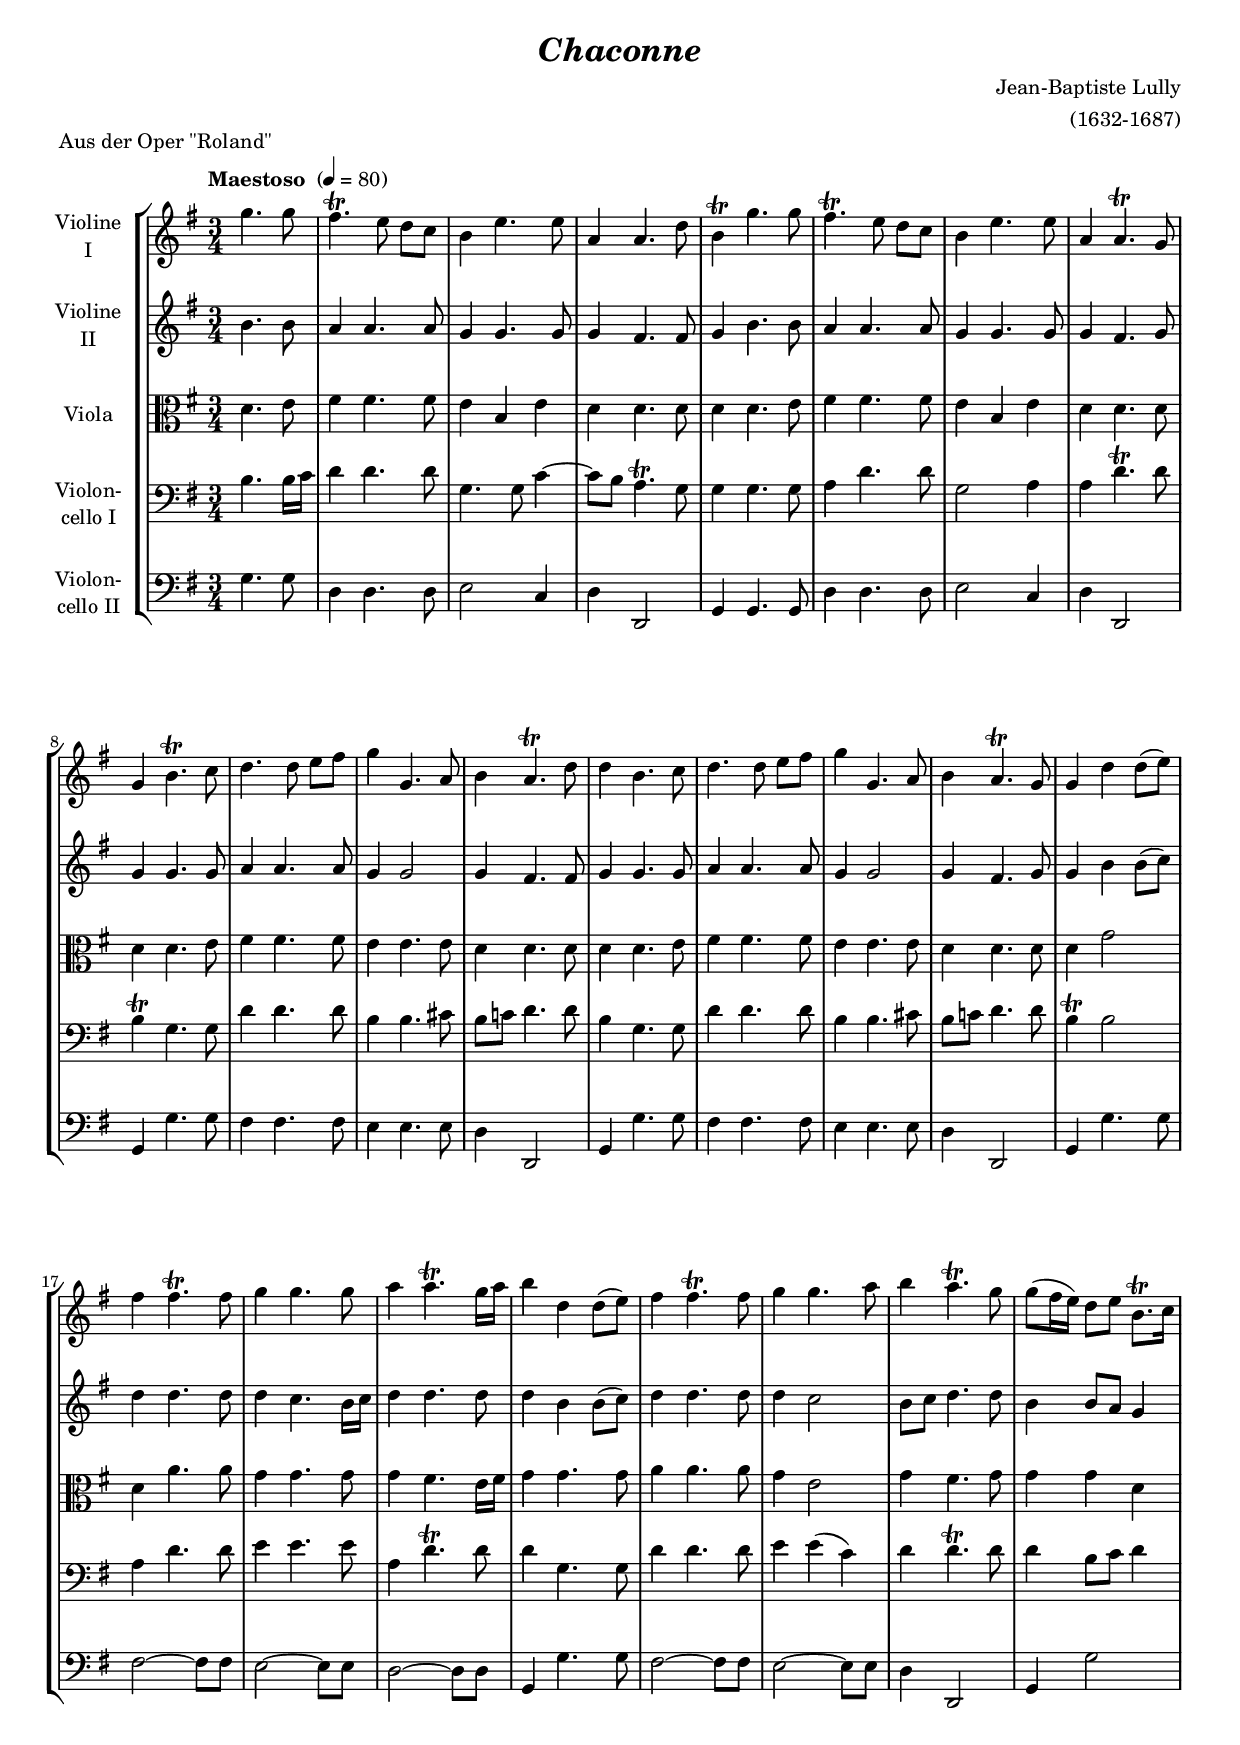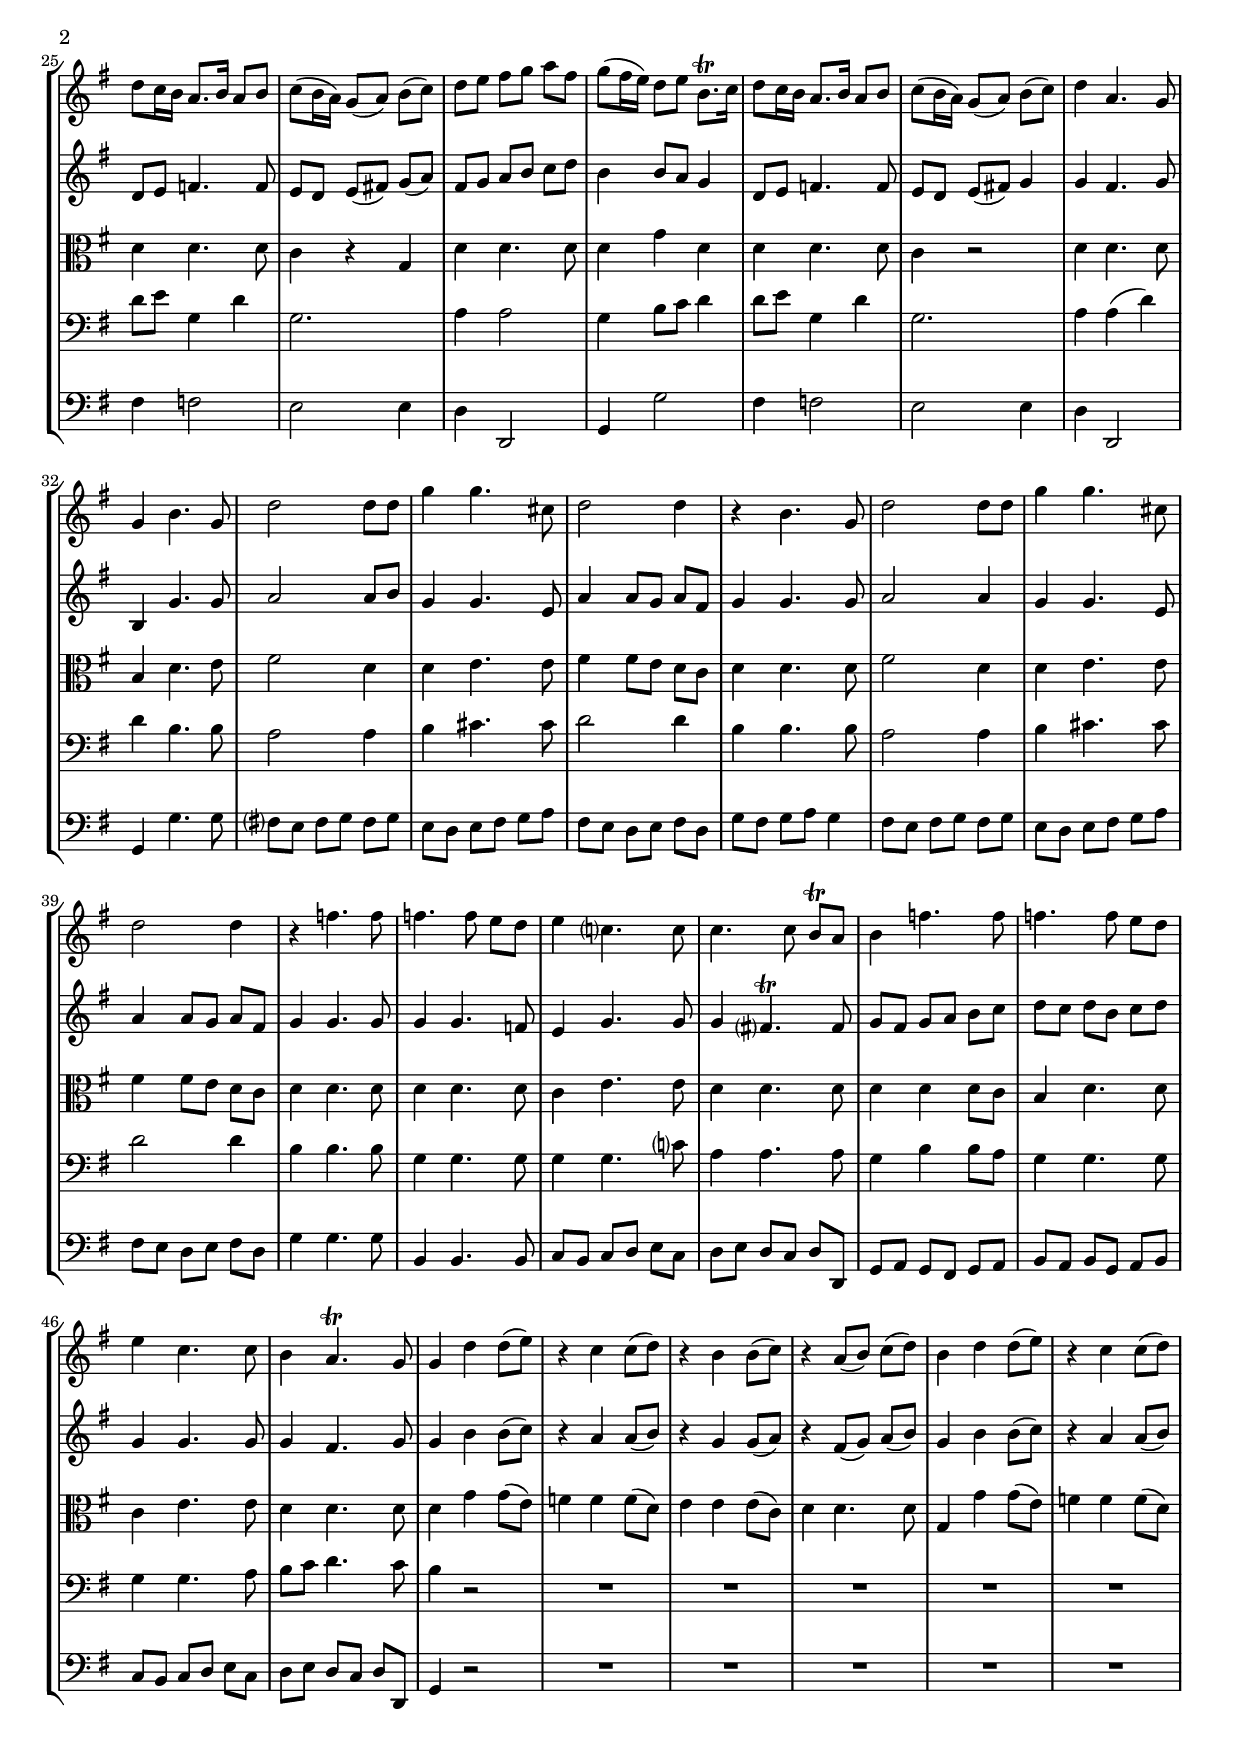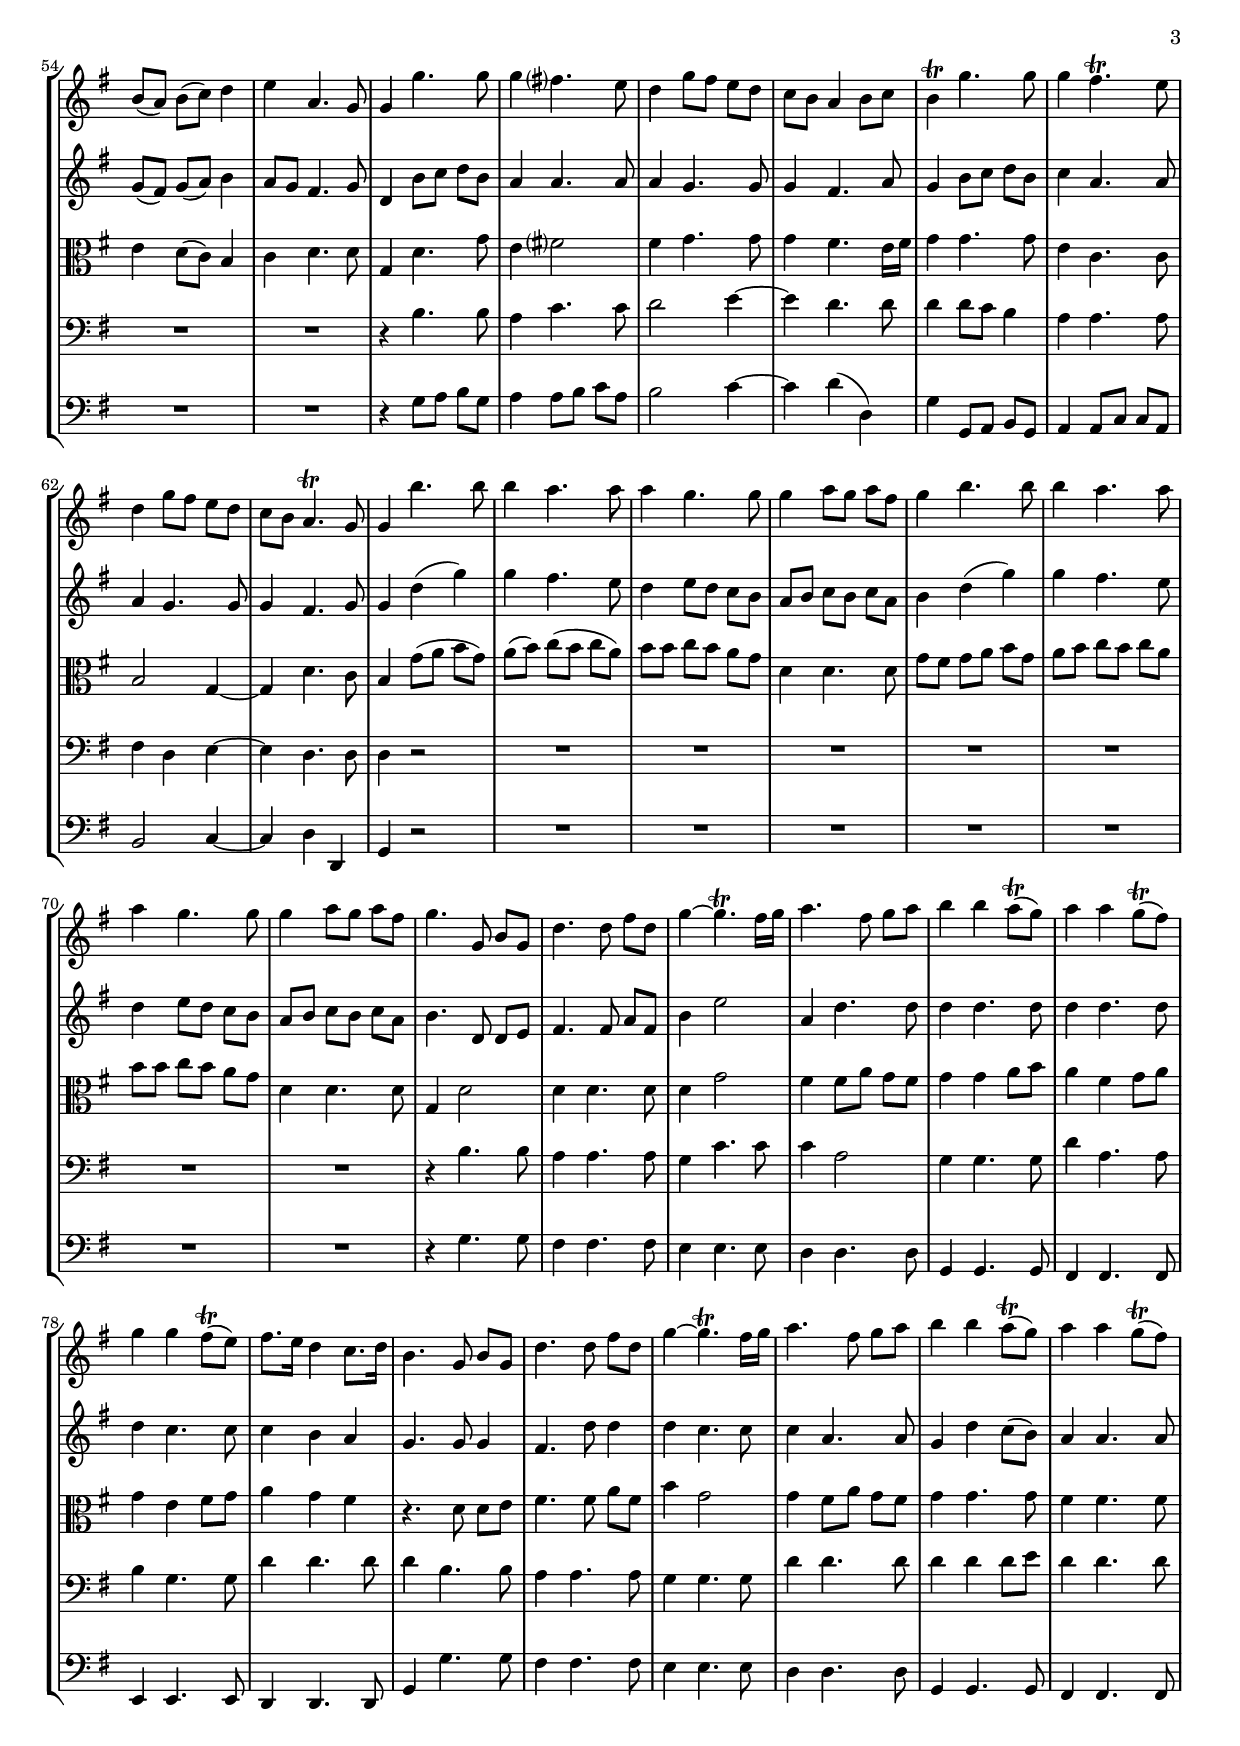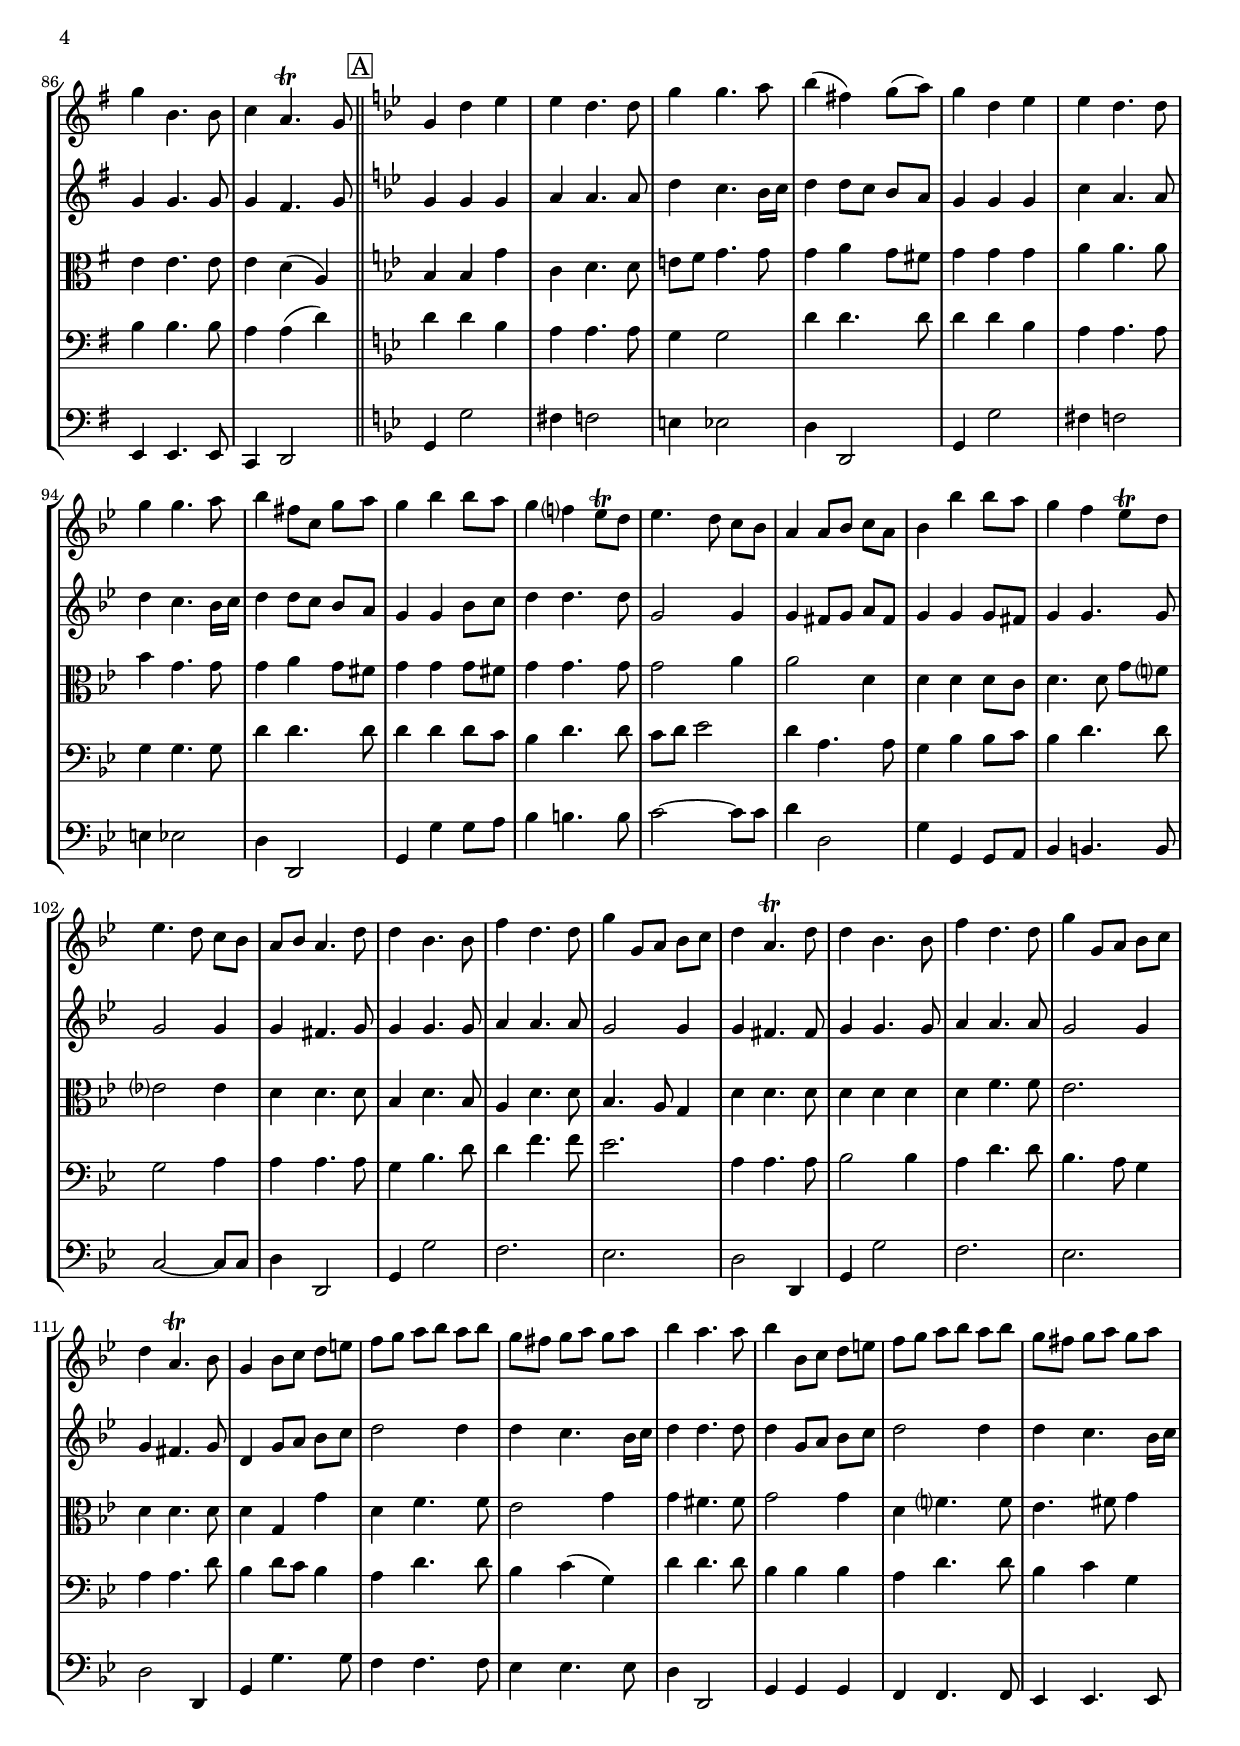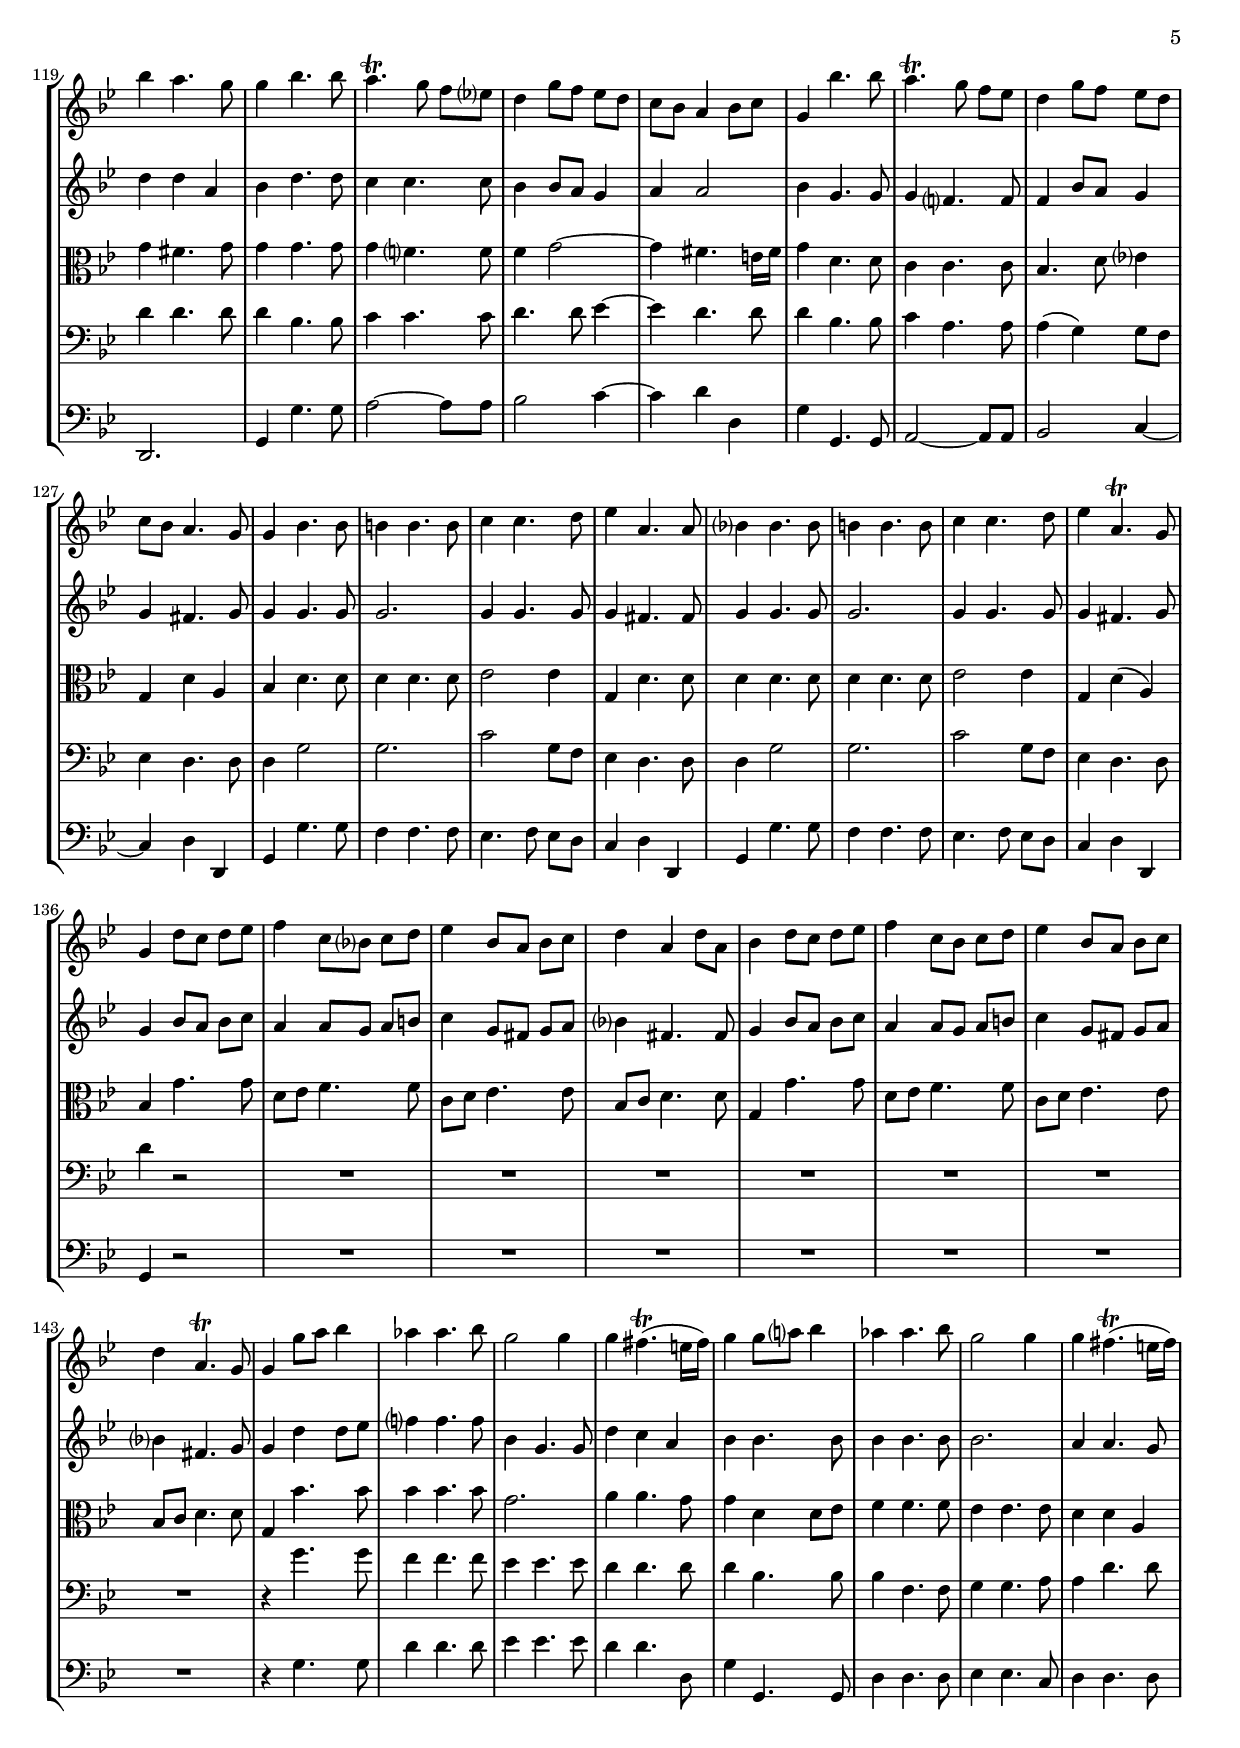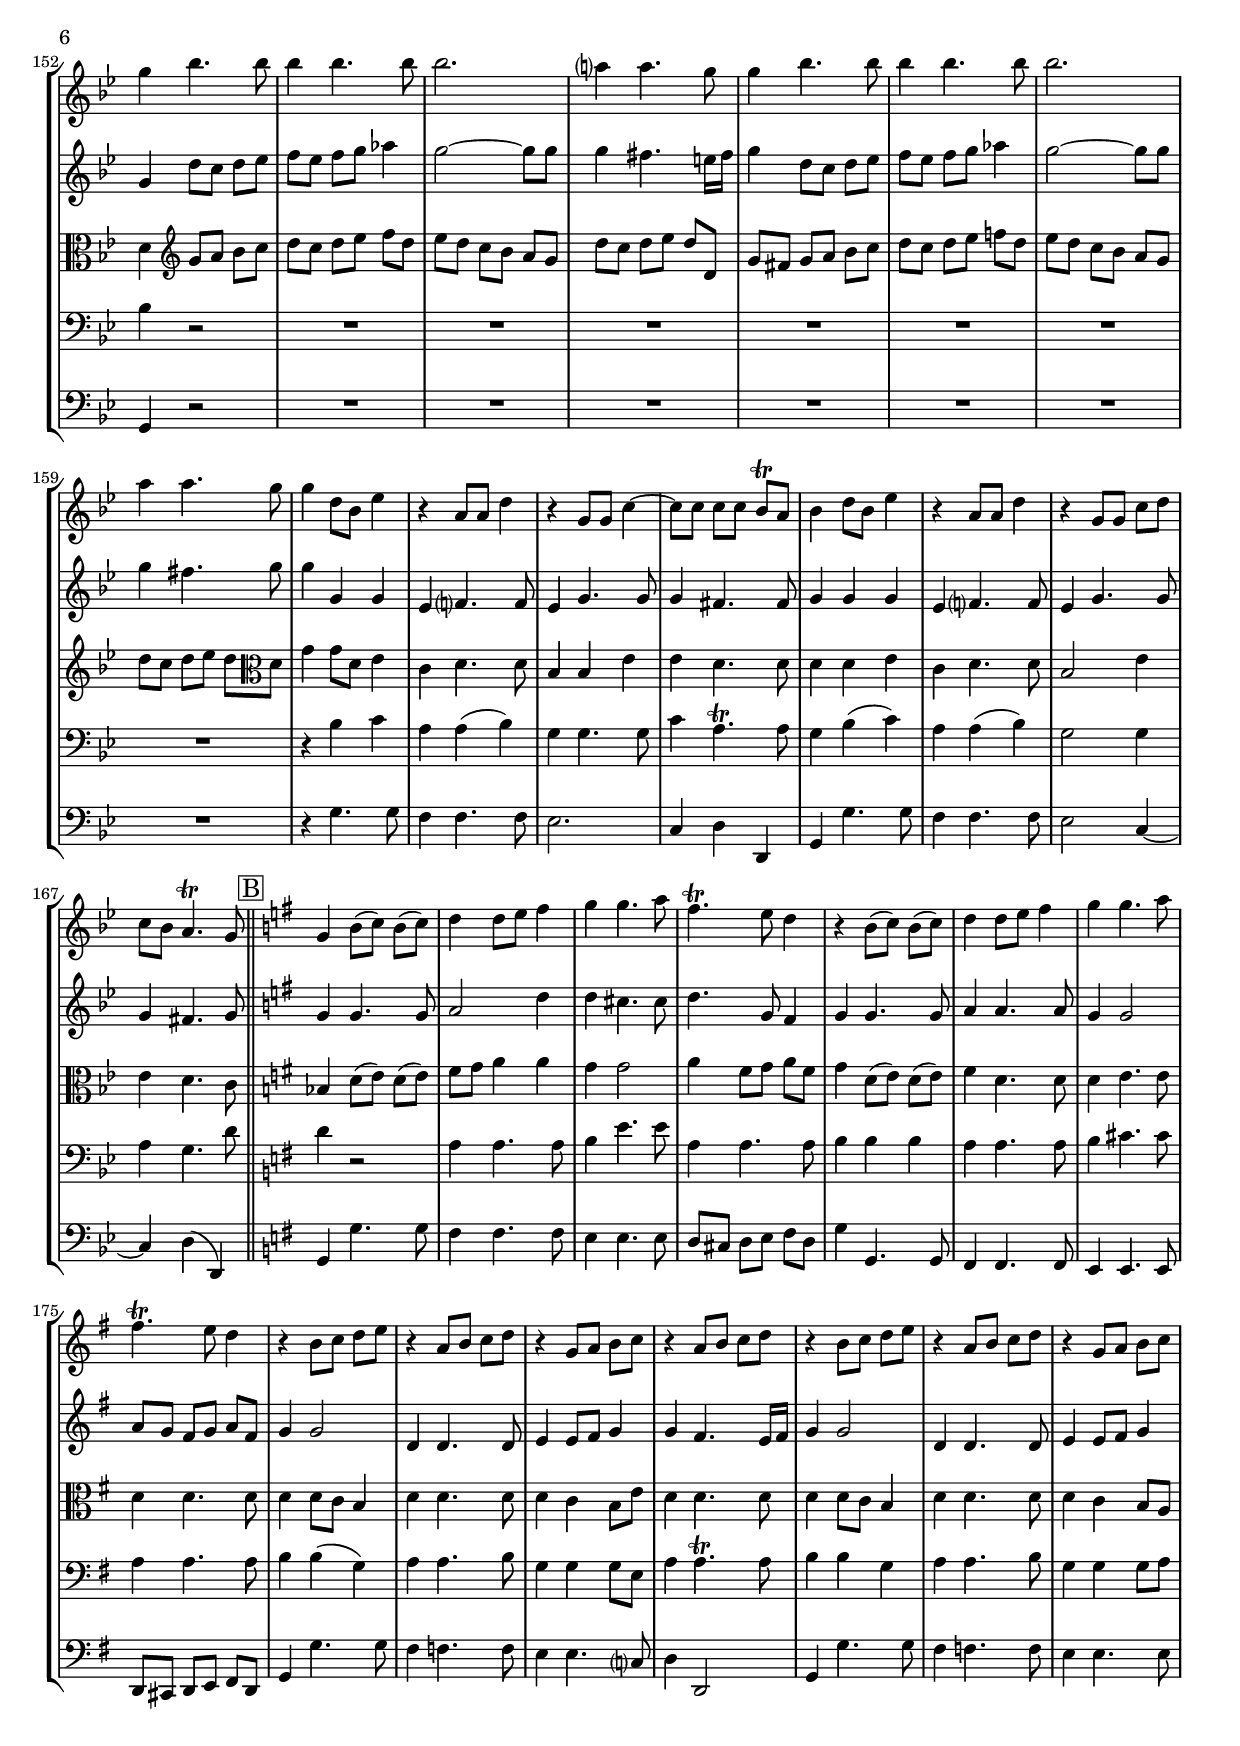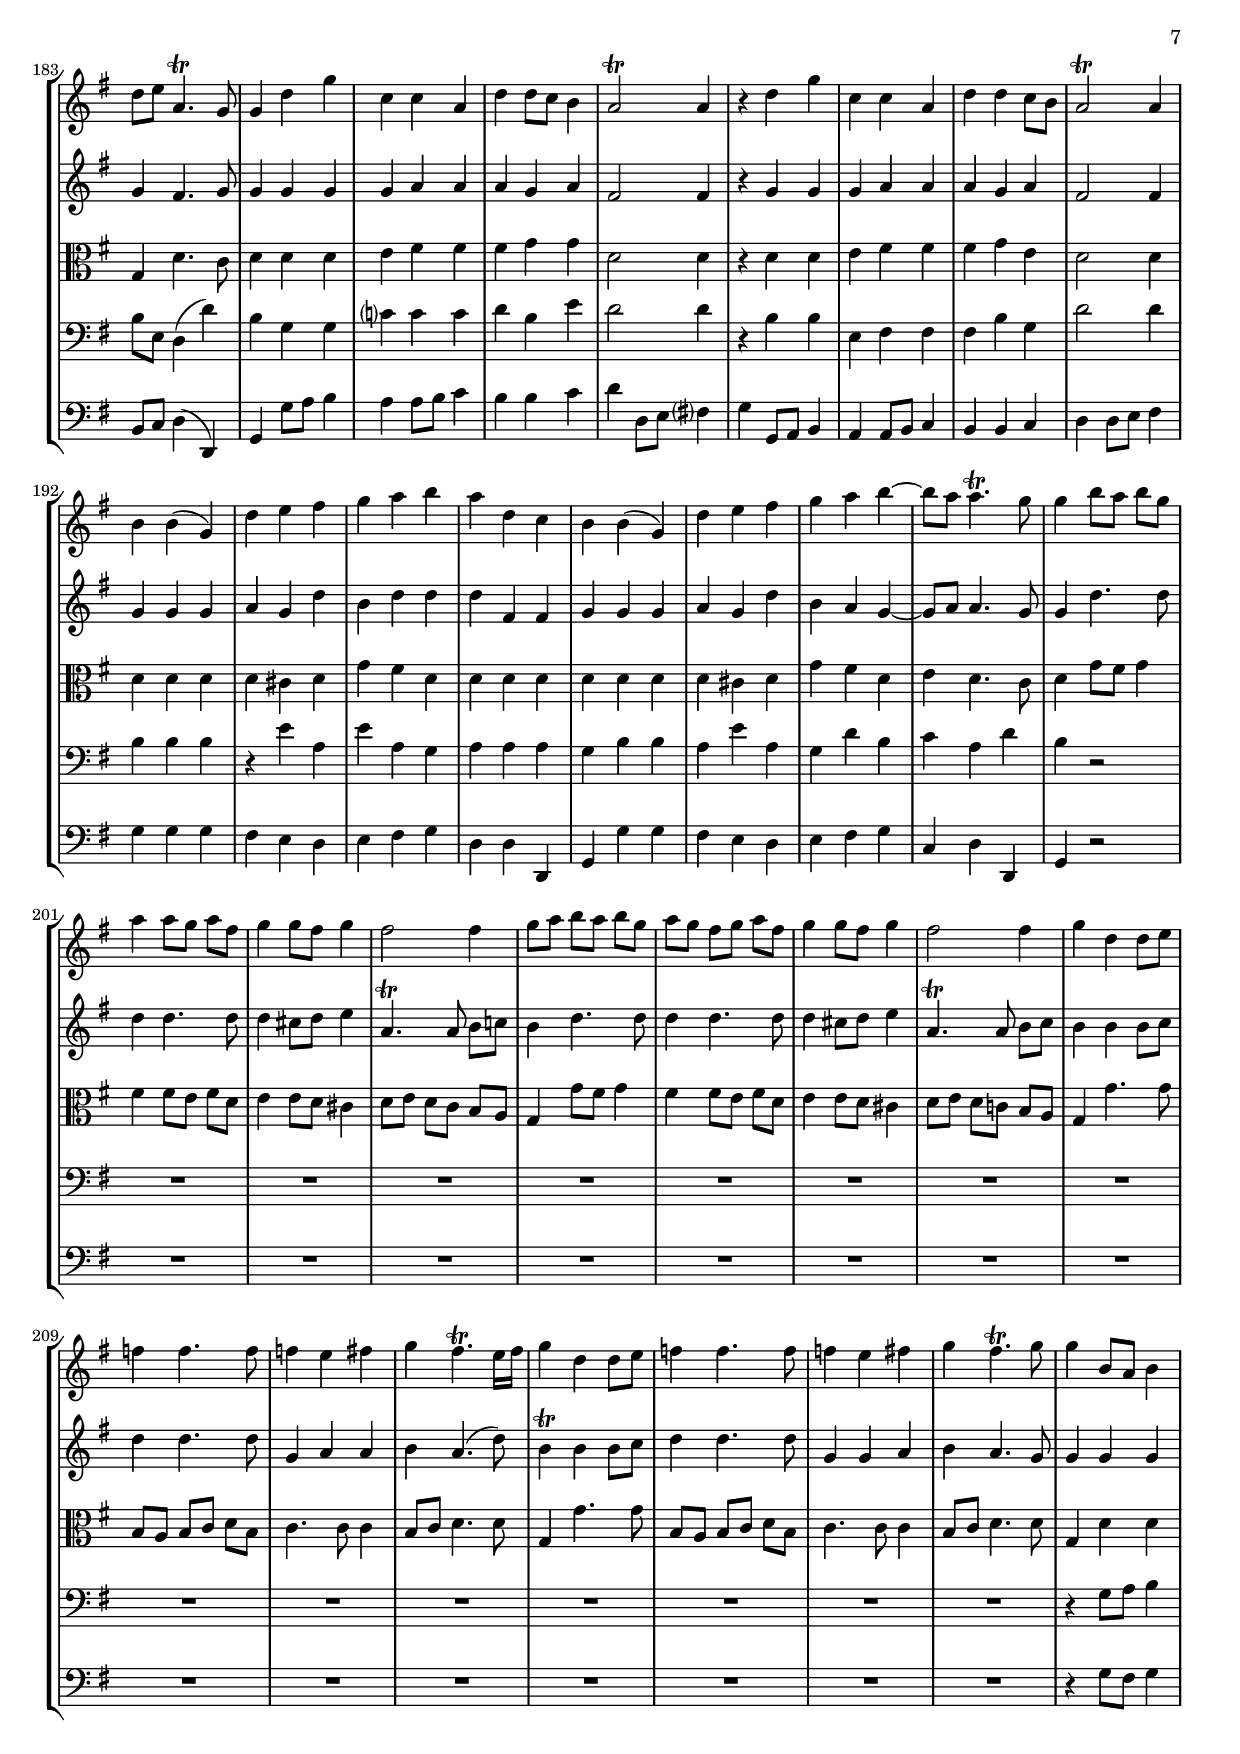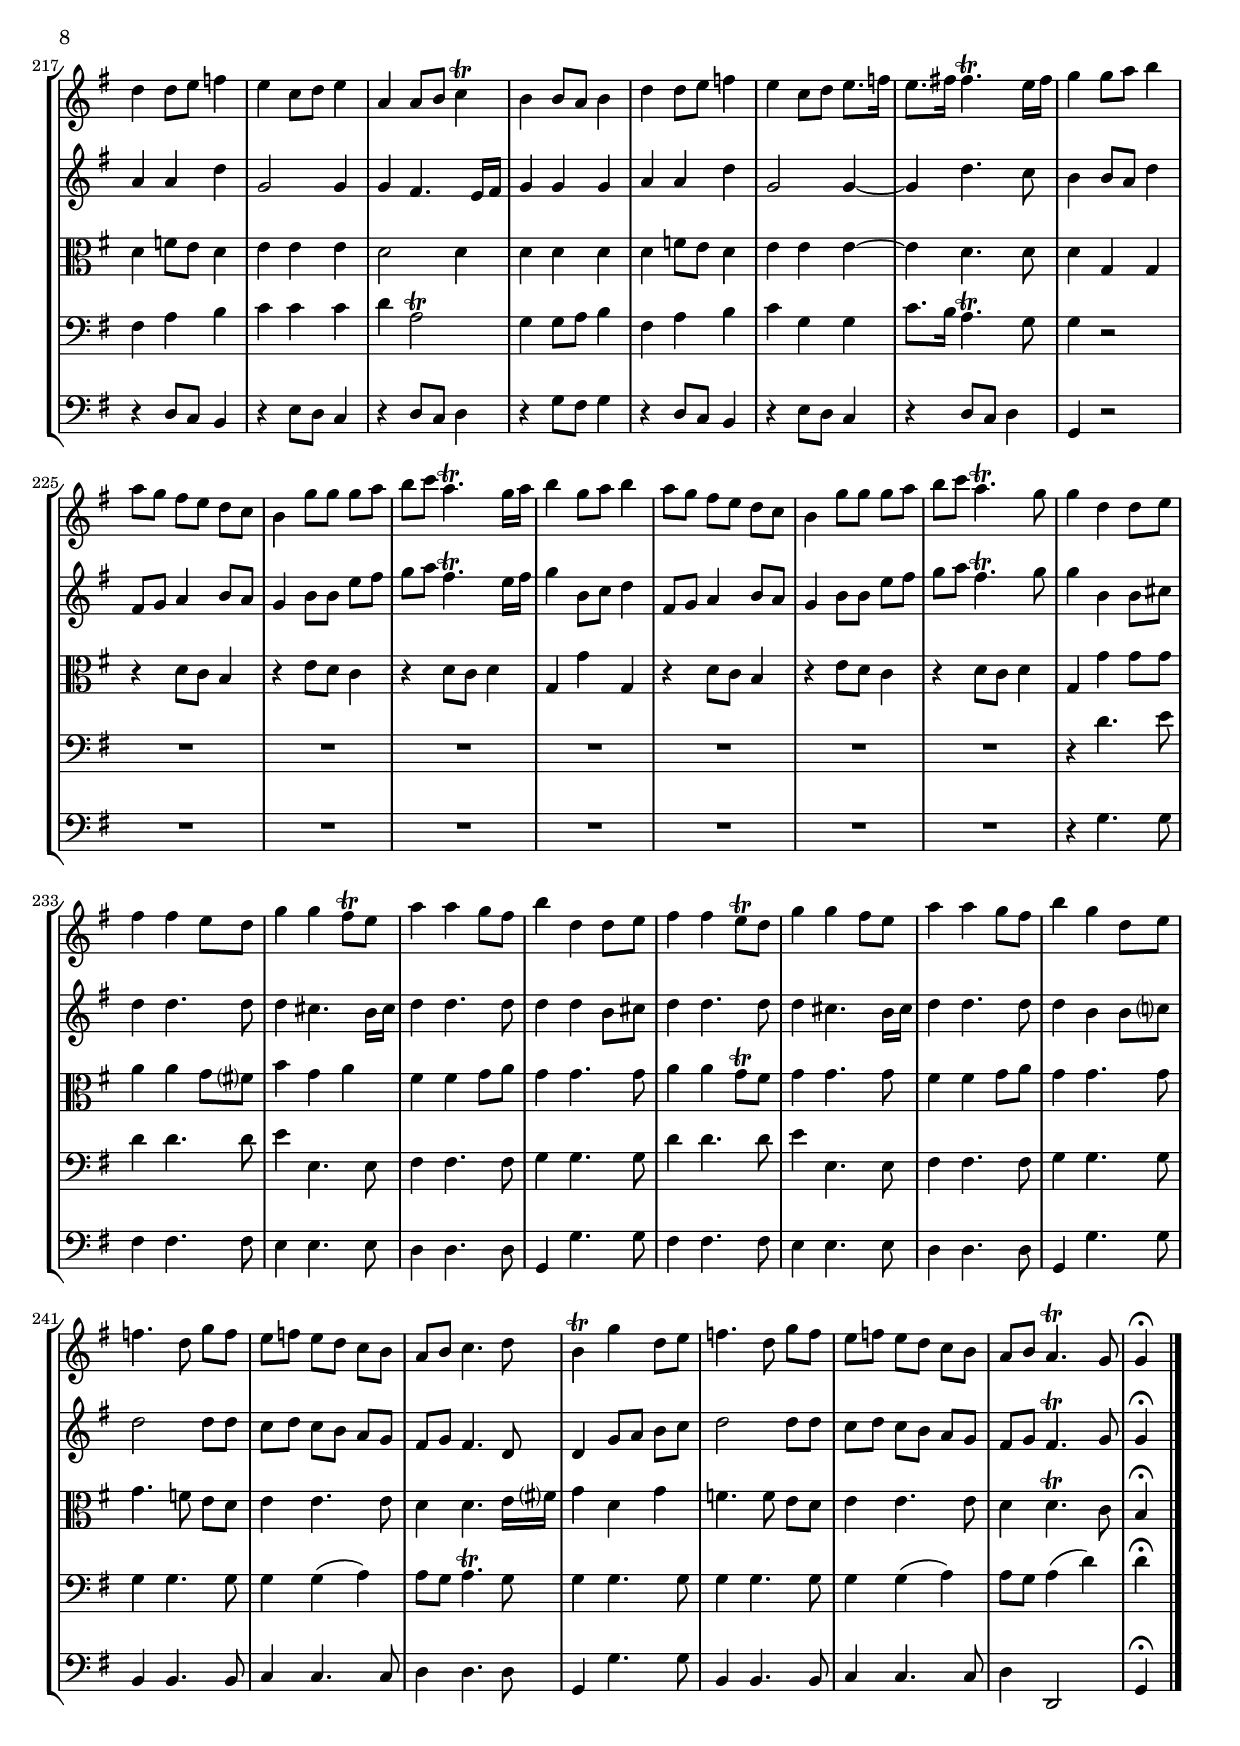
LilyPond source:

\version "2.18.2"
\include "deutsch.ly"
  
#(set-global-staff-size 17.75)

\header {
  title     = \markup \bold \italic "Chaconne"
  composer  = "Jean-Baptiste Lully"
  arranger  = "(1632-1687)"
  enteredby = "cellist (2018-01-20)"
  piece     = "Aus der Oper \"Roland\""
}

voiceconsts = {
  \key g \major
  \time 3/4
  \clef "treble"
%  \numericTimeSignature
  \compressFullBarRests
  % Set default beaming for all staves
  \set Timing.beamExceptions = #'()
  \set Timing.baseMoment     = #(ly:make-moment 1 4)
  \set Timing.beatStructure  = #'(1 1 1)
  \tempo "Maestoso " 4=80
}

micl = "clarinet"
mifl = "flute"
miob = "oboe"
mifh = "french horn"
misx = "tenor sax"
mist = "string ensemble 1"
miba = "cello"

boxa = { \bar "||" \mark \markup \box "A" \key g \minor }
boxb = { \bar "||" \mark \markup \box "B" \key g \major }

va = \relative c''' {
  \voiceconsts

  \partial 2 g4. g8
  fis4.\trill e8 d c
  h4 e4. e8
  a,4 a4. d8
  h4\trill g'4. g8
  fis4.\trill e8 d c
  h4 e4. e8
  a,4 a4.\trill g8
  g4 h4.\trill c8
  d4. d8 e fis
  
  g4 g,4. a8
  h4 a4.\trill d8
  d4 h4. c8
  d4. d8 e fis
  g4 g,4. a8
  h4 a4.\trill g8
  g4 d' d8( e)
  fis4 fis4.\trill fis8
  g4 g4. g8
  a4 a4.\trill g16 a

  h4 d, d8( e)
  fis4 fis4.\trill fis8
  g4 g4. a8
  h4 a4.\trill g8
  g( fis16 e) d8 e h8.\trill c16
  d8 c16 h a8. h16 a8 h
  c( h16 a) g8( a) h( c)
  d e fis g a fis

  g( fis16 e) d8 e h8.\trill c16
  d8 c16 h a8. h16 a8 h
  c( h16 a) g8( a) h( c)
  d4 a4. g8
  g4 h4. g8
  d'2 d8 d
  g4 g4. cis,8
  d2 d4
  r h4. g8

  d'2 d8 d
  g4 g4. cis,8
  d2 d4
  r f4. f8
  f4. f8 e d
  e4 c?4. c8
  c4. c8 h\trill a
  h4 f'4. f8
  f4. f8 e d
  e4 c4. c8

  h4 a4.\trill g8
  g4 d' d8( e)
  r4 c c8( d)
  r4 h h8( c)
  r4 a8( h) c( d)
  h4 d d8( e)
  r4 c c8( d)
  h( a) h( c) d4
  e a,4. g8
  g4 g'4. g8

  g4 fis?4. e8
  d4 g8 fis e d
  c h a4 h8 c
  h4\trill g'4. g8
  g4 fis4.\trill e8
  d4 g8 fis e d
  c h a4.\trill g8
  g4 h'4. h8
  h4 a4. a8
  a4 g4. g8

  g4 a8 g a fis
  g4 h4. h8
  h4 a4. a8
  a4 g4. g8
  g4 a8 g a fis
  g4. g,8 h g
  d'4. d8 fis d
  g4~ g4.\trill fis16 g
  a4. fis8 g a

  h4 h a8(\trill g)
  a4 a g8(\trill fis)
  g4 g fis8(\trill e)
  fis8. e16 d4 c8. d16
  h4. g8 h g
  d'4. d8 fis d
  g4~ g4.\trill fis16 g
  a4. fis8 g a
  h4 h a8(\trill g)

  a4 a g8(\trill fis)
  g4 h,4. h8
  c4 a4.\trill g8 \boxa
  g4 d' es
  es d4. d8
  g4 g4. a8
  b4( fis) g8( a)
  g4 d es
  es d4. d8
  g4 g4. a8

  b4 fis8 c g' a
  g4 b b8 a
  g4 f? es8\trill d
  es4. d8 c b
  a4 a8 b c a
  b4 b' b8 a
  g4 f es8\trill d
  es4. d8 c b
  a b a4. d8

  d4 b4. b8
  f'4 d4. d8
  g4 g,8 a b c
  d4 a4.\trill d8
  d4 b4. b8
  f'4 d4. d8
  g4 g,8 a b c
  d4 a4.\trill b8
  g4 b8 c d e
  f g a b a b

  g fis g a g a
  b4 a4. a8
  b4 b,8 c d e
  f g a b a b
  g fis g a g a
  b4 a4. g8
  g4 b4. b8
  a4.\trill g8 f es?

  d4 g8 f es d
  c b a4 b8 c
  g4 b'4. b8
  a4.\trill g8 f es
  d4 g8 f es d
  c b a4. g8
  g4 b4. b8
  h4 h4. h8
  c4 c4. d8
  es4 a,4. a8

  b?4 b4. b8
  h4 h4. h8
  c4 c4. d8
  es4 a,4.\trill g8
  g4 d'8 c d es
  f4 c8 b? c d
  es4 b8 a b c
  d4 a d8 a
  b4 d8 c d es
  f4 c8 b c d

  es4 b8 a b c
  d4 a4.\trill g8
  g4 g'8 a b4
  as4 as4. b8
  g2 g4
  g fis4.(\trill e16 fis)
  g4 g8 a? b4
  as4 as4. b8
  g2 g4
  g fis4.(\trill e16 fis)

  g4 b4. b8
  b4 b4. b8
  b2.
  a?4 a4. g8
  g4 b4. b8
  b4 b4. b8
  b2.
  a4 a4. g8
  g4 d8 b es4
  r a,8 a d4
  r g,8 g c4~

  c8 c c c b\trill a
  b4 d8 b es4
  r a,8 a d4
  r g,8 g c d
  c b a4.\trill g8 \boxb
  g4 h8( c) h( c)
  d4 d8 e fis4
  g g4. a8
  fis4.\trill e8 d4

  r h8( c) h( c)
  d4 d8 e fis4
  g g4. a8
  fis4.\trill e8 d4
  r h8 c d e
  r4 a,8 h c d
  r4 g,8 a h c
  r4 a8 h c d
  r4 h8 c d e
  r4 a,8 h c d

  r4 g,8 a h c
  d e a,4.\trill g8
  g4 d' g
  c, c a
  d d8 c h4
  a2\trill a4
  r d g
  c, c a
  d d c8 h
  a2\trill a4
  h h( g)
  d' e fis

  g a h
  a d, c
  h h( g)
  d' e fis
  g a h~
  h8 a a4.\trill g8
  g4 h8 a h g
  a4 a8 g a fis
  g4 g8 fis g4
  fis2 fis4

  g8 a h a h g
  a g fis g a fis
  g4 g8 fis g4
  fis2 fis4
  g d d8 e
  f4 f4. f8
  f4 e fis
  g fis4.\trill e16 fis
  g4 d d8 e
  f4 f4. f8

  f4 e fis
  g fis4.\trill g8
  g4 h,8 a h4
  d d8 e f4
  e c8 d e4
  a, a8 h c4\trill
  h h8 a h4
  d d8 e f4
  e c8 d e8. f16

  e8. fis!16 fis4.\trill e16 fis
  g4 g8 a h4
  a8 g fis e d c
  h4 g'8 g g a
  h c a4.\trill g16 a
  h4 g8 a h4
  a8 g fis e d c
  h4 g'8 g g a

  h c a4.\trill g8
  g4 d d8 e
  fis4 fis e8 d
  g4 g fis8\trill e
  a4 a g8 fis
  h4 d, d8 e
  fis4 fis e8\trill d
  g4 g fis8 e
  a4 a g8 fis
  h4 g d8 e

  f4. d8 g f
  e f e d c h
  a h c4. d8
  h4\trill g' d8 e
  f4. d8 g f
  e f e d c h
  a h a4.\trill g8
  g4\fermata \bar "|."
}

vb = \relative c'' {
  \voiceconsts

  \partial 2 h4. h8
  a4 a4. a8
  g4 g4. g8
  g4 fis4. fis8
  g4 h4. h8
  a4 a4. a8
  g4 g4. g8
  g4 fis4. g8
  g4 g4. g8
  a4 a4. a8
  g4 g2
  
  g4 fis4. fis8
  g4 g4. g8
  a4 a4. a8
  g4 g2
  g4 fis4. g8
  g4 h h8( c)
  d4 d4. d8
  d4 c4. h16 c
  d4 d4. d8
  d4 h h8( c)
  d4 d4. d8

  d4 c2
  h8 c d4. d8
  h4 h8 a g4
  d8 e f4. f8
  e d e( fis!) g( a)
  fis g a h c d
  h4 h8 a g4
  d8 e f4. f8
  e d e( fis!) g4

  g fis4. g8
  h,4 g'4. g8
  a2 a8 h
  g4 g4. e8
  a4 a8 g a fis
  g4 g4. g8
  a2 a4
  g g4. e8
  a4 a8 g a fis
  g4 g4. g8

  g4 g4. f8
  e4 g4. g8
  g4 fis?4.\trill fis8
  g fis g a h c
  d c d h c d
  g,4 g4. g8
  g4 fis4. g8
  g4 h h8( c)
  r4 a a8( h)
  r4 g g8( a)

  r4 fis8( g) a( h)
  g4 h h8( c)
  r4 a a8( h)
  g( fis) g( a) h4
  a8 g fis4. g8
  d4 h'8 c d h
  a4 a4. a8
  a4 g4. g8
  g4 fis4. a8
  g4 h8 c d h

  c4 a4. a8
  a4 g4. g8
  g4 fis4. g8
  g4 d'( g)
  g fis4. e8
  d4 e8 d c h
  a h c h c a
  h4 d( g)
  g fis4. e8
  d4 e8 d c h

  a h c h c a
  h4. d,8 d e
  fis4. fis8 a fis
  h4 e2
  a,4 d4. d8
  d4 d4. d8
  d4 d4. d8
  d4 c4. c8
  c4 h a
  g4. g8 g4
  fis4. d'8 d4

  d c4. c8
  c4 a4. a8
  g4 d' c8( h)
  a4 a4. a8
  g4 g4. g8
  g4 fis4. g8 \boxa
  g4 g g
  a a4. a8
  d4 c4. b16 c
  d4 d8 c b a

  g4 g g
  c a4. a8
  d4 c4. b16 c
  d4 d8 c b a
  g4 g b8 c
  d4 d4. d8
  g,2 g4
  g fis8 g a fis
  g4 g g8 fis
  g4 g4. g8

  g2 g4
  g fis4. g8
  g4 g4. g8
  a4 a4. a8
  g2 g4
  g fis4. fis8
  g4 g4. g8
  a4 a4. a8
  g2 g4
  g fis4. g8
  d4 g8 a b c

  d2 d4
  d c4. b16 c
  d4 d4. d8
  d4 g,8 a b c
  d2 d4
  d c4. b16 c
  d4 d a
  b d4. d8
  c4 c4. c8
  b4 b8 a g4
  a a2

  b4 g4. g8
  g4 f?4. f8
  f4 b8 a g4
  g fis4. g8
  g4 g4. g8
  g2.
  g4 g4. g8
  g4 fis4. fis8
  g4 g4. g8
  g2.
  g4 g4. g8

  g4 fis4. g8
  g4 b8 a b c
  a4 a8 g a h
  c4 g8 fis g a
  b?4 fis4. fis8
  g4 b8 a b c
  a4 a8 g a h
  c4 g8 fis g a

  b?4 fis4. g8
  g4 d' d8 es
  f?4 f4. f8
  b,4 g4. g8
  d'4 c a
  b b4. b8
  b4 b4. b8
  b2.
  a4 a4. g8
  g4 d'8 c d es
  f es f g as4
  g2~ g8 g
  g4 fis4. e16 fis
  g4 d8 c d es
  f es f g as4
  g2~ g8 g
  g4 fis4. g8
  g4 g, g
  es f?4. f8

  es4 g4. g8
  g4 fis4. fis8
  g4 g g
  es4 f?4. f8
  es4 g4. g8
  g4 fis4. g8 \boxb
  g4 g4. g8
  a2 d4
  d cis4. cis8
  d4. g,8 fis4

  g g4. g8
  a4 a4. a8
  g4 g2
  a8 g fis g a fis
  g4 g2
  d4 d4. d8
  e4 e8 fis g4
  g fis4. e16 fis
  g4 g2
  d4 d4. d8
  e4 e8 fis g4

  g fis4. g8
  g4 g g
  g a a
  a g a
  fis2 fis4
  r g g
  g a a
  a g a
  fis2 fis4
  g g g
  a g d'
  h d d
  d fis, fis

  g g g
  a g d'
  h a g~
  g8 a a4. g8
  g4 d'4. d8
  d4 d4. d8
  d4 cis8 d e4
  a,4.\trill a8 h c!
  h4 d4. d8
  d4 d4. d8
  d4 cis8 d e4

  a,4.\trill a8 h c
  h4 h h8 c
  d4 d4. d8
  g,4 a a
  h a4.( d8)
  h4\trill h h8 c
  d4 d4. d8
  g,4 g a
  h a4. g8
  g4 g g
  a a d
  g,2 g4

  g fis4. e16 fis
  g4 g g
  a a d
  g,2 g4~
  g d'4. c8
  h4 h8 a d4
  fis,8 g a4 h8 a
  g4 h8 h e fis
  g a fis4.\trill e16 fis
  g4 h,8 c d4

  fis,8 g a4 h8 a
  g4 h8 h e fis
  g a fis4.\trill g8
  g4 h, h8 cis
  d4 d4. d8
  d4 cis4. h16 cis
  d4 d4. d8
  d4 d h8 cis
  d4 d4. d8

  d4 cis4. h16 cis
  d4 d4. d8
  d4 h h8 c?
  d2 d8 d
  c d c h a g
  fis g fis4. d8
  d4 g8 a h c
  d2 d8 d
  c d c h a g

  fis g fis4.\trill g8
  g4\fermata \bar "|."
}

vc = \relative c' {
  \voiceconsts
  \clef "alto"
  
  \partial 2 d4. e8
  fis4 fis4. fis8
  e4 h e
  d d4. d8
  d4 d4. e8
  fis4 fis4. fis8
  e4 h e
  d d4. d8
  d4 d4. e8
  fis4 fis4. fis8
  
  e4 e4. e8
  d4 d4. d8
  d4 d4. e8
  fis4 fis4. fis8
  e4 e4. e8
  d4 d4. d8
  d4 g2
  d4 a'4. a8
  g4 g4. g8
  g4 fis4. e16 fis
  g4 g4. g8

  a4 a4. a8
  g4 e2
  g4 fis4. g8
  g4 g d
  d d4. d8
  c4 r g
  d' d4. d8
  d4 g d
  d d4. d8
  c4 r2
  d4 d4. d8

  h4 d4. e8
  fis2 d4
  d e4. e8
  fis4 fis8 e d c
  d4 d4. d8
  fis2 d4
  d e4. e8
  fis4 fis8 e d c
  d4 d4. d8
  d4 d4. d8
  c4 e4. e8

  d4 d4. d8
  d4 d d8 c
  h4 d4. d8
  c4 e4. e8
  d4 d4. d8
  d4 g g8( e)
  f4 f f8( d)
  e4 e e8( c)
  d4 d4. d8
  g,4 g' g8( e)

  f4 f f8( d)
  e4 d8( c) h4
  c d4. d8
  g,4 d'4. g8
  e4 fis?2
  fis4 g4. g8
  g4 fis4. e16 fis
  g4 g4. g8
  e4 c4. c8
  h2 g4~

  g d'4. c8
  h4 g'8( a h g)
  a( h) c( h c a)
  h h c h a g
  d4 d4. d8
  g fis g a h g
  a h c h c a
  h h c h a g
  d4 d4. d8

  g,4 d'2
  d4 d4. d8
  d4 g2
  fis4 fis8 a g fis
  g4 g a8 h
  a4 fis g8 a
  g4 e fis8 g
  a4 g fis
  r4. d8 d e
  fis4. fis8 a fis
  h4 g2

  g4 fis8 a g fis
  g4 g4. g8
  fis4 fis4. fis8
  e4 e4. e8
  e4 d( a) \boxa
  b b g'
  c, d4. d8
  e f g4. g8
  g4 a g8 fis
  g4 g g

  a a4. a8
  b4 g4. g8
  g4 a g8 fis
  g4 g g8 fis
  g4 g4. g8
  g2 a4
  a2 d,4
  d d d8 c
  d4. d8 g f?
  es?2 es4
  d d4. d8

  b4 d4. b8
  a4 d4. d8
  b4. a8 g4
  d' d4. d8
  d4 d d
  d f4. f8
  es2.
  d4 d4. d8
  d4 g, g'
  d f4. f8
  es2 g4

  g fis4. fis8
  g2 g4
  d f?4. f8
  es4. fis8 g4
  g fis4. g8
  g4 g4. g8
  g4 f?4. f8
  f4 g2~
  g4 fis4. e16 fis
  g4 d4. d8

  c4 c4. c8
  b4. d8 es?4
  g, d' a
  b d4. d8
  d4 d4. d8
  es2 es4
  g, d'4. d8
  d4 d4. d8
  d4 d4. d8
  es2 es4
  g, d'( a)

  b g'4. g8
  d es f4. f8
  c d es4. es8
  b c d4. d8
  g,4 g'4. g8
  d es f4. f8
  c d es4. es8
  b c d4. d8
  g,4 b'4. b8

  b4 b4. b8
  g2.
  a4 a4. g8
  g4 d d8 es
  f4 f4. f8
  es4 es4. es8
  d4 d a
  d \clef "treble" g8 a b c
  d c d es f d
  es d c b a g

  d' c d es d d,
  g fis g a b c
  d c d es f! d
  es d c b a g
  d' c d es d \clef "alto" d,
  g4 g8 d es4
  c d4. d8
  b4 b es

  es d4. d8
  d4 d es
  c d4. d8
  b2 es4
  es d4. c8 \boxb
  b4 d8( e) d( e)
  fis g a4 a
  g g2
  a4 fis8 g a fis
  g4 d8( e) d( e)

  fis4 d4. d8
  d4 e4. e8
  d4 d4. d8
  d4 d8 c h4
  d d4. d8
  d4 c h8 e
  d4 d4. d8
  d4 d8 c h4
  d4 d4. d8
  d4 c h8 a

  g4 d'4. c8
  d4 d d
  e fis fis
  fis g g
  d2 d4
  r d d
  e fis fis
  fis g e
  d2 d4
  d d d
  d cis d
  g fis d
  d d d

  d d d
  d cis d
  g fis d
  e d4. c8
  d4 g8 fis g4
  fis fis8 e fis d
  e4 e8 d cis4
  d8 e d c h a
  g4 g'8 fis g4

  fis fis8 e fis d
  e4 e8 d cis4
  d8 e d c! h a
  g4 g'4. g8
  h, a h c d h
  c4. c8 c4
  h8 c d4. d8
  g,4 g'4. g8

  h, a h c d h
  c4. c8 c4
  h8 c d4. d8
  g,4 d' d
  d f8 e d4
  e e e
  d2 d4
  d d d
  d f8 e d4
  e e e~

  e d4. d8
  d4 g, g
  r d'8 c h4
  r e8 d c4
  r d8 c d4
  g, g' g,
  r d'8 c h4
  r e8 d c4
  r d8 c d4
  g, g' g8 g
  a4 a g8 fis?

  h4 g a
  fis fis g8 a
  g4 g4. g8
  a4 a g8\trill fis
  g4 g4. g8
  fis4 fis g8 a
  g4 g4. g8
  g4. f8 e d
  e4 e4. e8
  d4 d4. e16 fis?

  g4 d g
  f4. f8 e d
  e4 e4. e8
  d4 d4.\trill c8
  h4\fermata \bar "|."
}

vd = \relative c' {
  \voiceconsts
  \clef "bass"
  
  \partial 2 h4. h16 c
  d4 d4. d8
  g,4. g8 c4~
  c8 h a4.\trill g8
  g4 g4. g8
  a4 d4. d8
  g,2 a4
  a d4.\trill d8
  h4\trill g4. g8
  
  d'4 d4. d8
  h4 h4. cis8
  h c! d4. d8
  h4 g4. g8
  d'4 d4. d8
  h4 h4. cis8
  h c! d4. d8
  h4\trill h2
  a4 d4. d8

  e4 e4. e8
  a,4 d4.\trill d8
  d4 g,4. g8
  d'4 d4. d8
  e4 e( c)
  d4 d4.\trill d8
  d4 h8 c d4
  d8 e g,4 d'
  g,2.
  a4 a2
  g4 h8 c d4

  d8 e g,4 d'
  g,2.
  a4 a( d)
  d h4. h8
  a2 a4
  h cis4. cis8
  d2 d4
  h h4. h8
  a2 a4
  h cis4. cis8
  d2 d4

  h h4. h8
  g4 g4. g8
  g4 g4. c?8
  a4 a4. a8
  g4 h h8 a
  g4 g4. g8
  g4 g4. a8
  h c d4. c8
  h4 r2

  R2.*7
  r4 h4. h8
  a4 c4. c8
  d2 e4~
  e d4. d8
  d4 d8 c h4
  a4 a4. a8
  fis4 d e~
  e d4. d8
  d4 r2

  R2.*7
  r4 h'4. h8
  a4 a4. a8
  g4 c4. c8
  c4 a2
  g4 g4. g8
  d'4 a4. a8
  h4 g4. g8
  d'4 d4. d8

  d4 h4. h8
  a4 a4. a8
  g4 g4. g8
  d'4 d4. d8
  d4 d d8 e
  d4 d4. d8
  h4 h4. h8
  a4 a( d) \boxa
  d d b
  a a4. a8

  g4 g2
  d'4 d4. d8
  d4 d b
  a a4. a8
  g4 g4. g8
  d'4 d4. d8
  d4 d d8 c
  b4 d4. d8
  c8 d es2
  d4 a4. a8

  g4 b b8 c
  b4 d4. d8
  g,2 a4
  a a4. a8
  g4 b4. d8
  d4 f4. f8
  es2.
  a,4 a4. a8
  b2 b4
  a d4. d8

  b4. a8 g4
  a a4. d8
  b4 d8 c b4
  a d4. d8
  b4 c( g)
  d' d4. d8
  b4 b b
  a d4. d8
  b4 c g
  d' d4. d8

  d4 b4. b8
  c4 c4. c8
  d4. d8 es4~
  es d4. d8
  d4 b4. b8
  c4 a4. a8
  a4( g) g8 f
  es4 d4. d8
  d4 g2
  g2.

  c2 g8 f
  es4 d4. d8
  d4 g2
  g2.
  c2 g8 f
  es4 d4. d8
  d'4 r2
  R2.*7
  r4 g4. g8
  f4 f4. f8

  es4 es4. es8
  d4 d4. d8
  d4 b4. b8
  b4 f4. f8
  g4 g4. a8
  a4 d4. d8
  b4 r2
  R2.*7
  r4 b c
  a a( b)

  g4 g4. g8
  c4 a4.\trill a8
  g4 b( c)
  a a( b)
  g2 g4
  a g4. d'8 \boxb
  d4 r2
  a4 a4. a8
  h4 e4. e8
  a,4 a4. a8

  h4 h h
  a a4. a8
  h4 cis4. cis8
  a4 a4. a8
  h4 h( g)
  a a4. h8
  g4 g g8 e
  a4 a4.\trill a8
  h4 h g

  a a4. h8
  g4 g g8 a
  h e, d4( d')
  h g g
  c? c c
  d h e
  d2 d4
  r h h
  e, fis fis
  fis h g

  d'2 d4
  h h h
  r e a,
  e' a, g
  a a a
  g h  h
  a e' a,
  g d' h
  c a d
  h r2
  R2.*15

  r4 g8 a h4
  fis a h
  c c c
  d a2\trill
  g4 g8 a h4
  fis a h
  c g g
  c8. h16 a4.\trill g8
  g4 r2

  R2.*7
  r4 d'4. e8
  d4 d4. d8
  e4 e,4. e8
  fis4 fis4. fis8
  g4 g4. g8
  d'4 d4. d8
  e4 e,4. e8
  fis4 fis4. fis8

  g4 g4. g8
  g4 g4. g8
  g4 g( a)
  a8 g a4.\trill g8
  g4 g4. g8
  g4 g4. g8
  g4 g( a)
  a8 g a4( d)
  d\fermata \bar "|."
}

ve = \relative c' {
  \voiceconsts
  \clef "bass"

  \partial 2 g4. g8
  d4 d4. d8
  e2 c4
  d d,2
  g4 g4. g8
  d'4 d4. d8
  e2 c4
  d d,2
  g4 g'4. g8
  fis4 fis4. fis8
  e4 e4. e8
  d4 d,2
  
  g4 g'4. g8
  fis4 fis4. fis8
  e4 e4. e8
  d4 d,2
  g4 g'4. g8
  fis2~ fis8 fis
  e2~ e8 e
  d2~ d8 d
  g,4 g'4. g8
  fis2~ fis8 fis
  e2~ e8 e
  d4 d,2

  g4 g'2
  fis4 f2
  e e4
  d d,2
  g4 g'2
  fis4 f2
  e e4
  d d,2
  g4 g'4. g8
  fis? e fis g fis g
  e d e fis g a
  fis e d e fis d

  g fis g a g4
  fis8 e fis g fis g
  e d e fis g a
  fis e d e fis d
  g4 g4. g8
  h,4 h4. h8
  c h c d e c
  d e d c d d,

  g a g fis g a
  h a h g a h
  c h c d e c
  d e d c d d,
  g4 r2
  R2.*7
  r4 g'8 a h g
  a4 a8 h c a
  h2 c4~

  c d ( d,)
  g g,8 a h g
  a4 a8 c c a
  h2 c4~
  c d d,
  g r2
  R2.*7
  r4 g'4. g8
  fis4 fis4. fis8
  e4 e4. e8
  d4 d4. d8

  g,4 g4. g8
  fis4 fis4. fis8
  e4 e4. e8
  d4 d4. d8
  g4 g'4. g8
  fis4 fis4. fis8
  e4 e4. e8
  d4 d4. d8
  g,4 g4. g8
  fis4 fis4. fis8

  e4 e4. e8
  c4 d2 \boxa
  g4 g'2
  fis4 f2
  e4 es2
  d4 d,2
  g4 g'2
  fis4 f2
  e4 es2
  d4 d,2
  g4 g' g8 a
  b4 h4. h8
  c2~ c8 c

  d4 d,2
  g4 g, g8 a
  b4 h4. h8
  c2~ c8 c
  d4 d,2
  g4 g'2
  f2.
  es
  d2 d,4
  g g'2
  f2.
  es
  d2 d,4
  g g'4. g8

  f4 f4. f8
  es4 es4. es8
  d4 d,2
  g4 g g
  f4 f4. f8
  es4 es4. es8
  d2.
  g4 g'4. g8
  a2~ a8 a
  b2 c4~
  c d d,
  g g,4. g8

  a2~ a8 a
  b2 c4~
  c d d,
  g g'4. g8
  f4 f4. f8
  es4. f8 es d
  c4 d d,
  g g'4. g8
  f4 f4. f8
  es4. f8 es d
  c4 d d,

  g r2
  R2.*7
  r4 g'4. g8
  d'4 d4. d8
  es4 es4. es8
  d4 d4. d,8
  g4 g,4. g8
  d'4 d4. d8
  es4 es4. c8
  d4 d4. d8

  g,4 r2
  R2.*7
  r4 g'4. g8
  f4 f4. f8
  es2.
  c4 d d,
  g g'4. g8
  f4 f4. f8
  es2 c4~
  c d( d,) \boxb
  g g'4. g8

  fis4 fis4. fis8
  e4 e4. e8
  d cis d e fis d
  g4 g,4. g8
  fis4 fis4. fis8
  e4 e4. e8
  d cis d e fis d
  g4 g'4. g8
  fis4 f4. f8

  e4 e4. c?8
  d4 d,2
  g4 g'4. g8
  fis4 f4. f8
  e4 e4. e8
  h c d4( d,)
  g g'8 a h4
  a a8 h c4
  h h c
  d d,8 e fis?4
  g g,8 a h4

  a a8 h c4
  h h c
  d d8 e fis4
  g g g
  fis e d
  e fis g
  d d d,
  g g' g
  fis e d
  e fis g
  c, d d,
  g r2

  R2.*15
  r4 g'8 fis g4
  r d8 c h4
  r e8 d c4
  r d8 c d4
  r g8 fis g4
  r d8 c h4
  r e8 d c4
  r d8 c d4
  g, r2

  R2.*7
  r4 g'4. g8
  fis4 fis4. fis8
  e4 e4. e8
  d4 d4. d8
  g,4 g'4. g8
  fis4 fis4. fis8
  e4 e4. e8
  d4 d4. d8
  g,4 g'4. g8
  h,4 h4. h8

  c4 c4. c8
  d4 d4. d8
  g,4 g'4. g8
  h,4 h4. h8
  c4 c4. c8
  d4 d,2
  g4\fermata \bar "|."
}


music = \new StaffGroup <<
      \new Staff {
	\set Staff.midiInstrument = \mist
	\set Staff.instrumentName = \markup \center-column { "Violine" "I" }
	\transpose g g { \va }
      }

      \new Staff {
	\set Staff.midiInstrument = \mist
	\set Staff.instrumentName = \markup \center-column { "Violine" "II" }
	\transpose g g { \vb }
      }

      \new Staff {
	\set Staff.midiInstrument = \mist
	\set Staff.instrumentName = \markup \center-column { "Viola" }
	\transpose g g { \vc }
      }

      \new Staff {
	\set Staff.midiInstrument = \miba
	\set Staff.instrumentName = \markup \center-column { "Violon-" "cello I" }
	\transpose g g { \vd }
      }

      \new Staff {
	\set Staff.midiInstrument = \miba
	\set Staff.instrumentName = \markup \center-column { "Violon-" "cello II" }
	\transpose g g { \ve }
      }
>>

\book {
  \score {
    \music
    \layout {}
  }

  \score {
    \unfoldRepeats \music

    \midi {
      \context {
        \Score
      }
    }
  }
}
